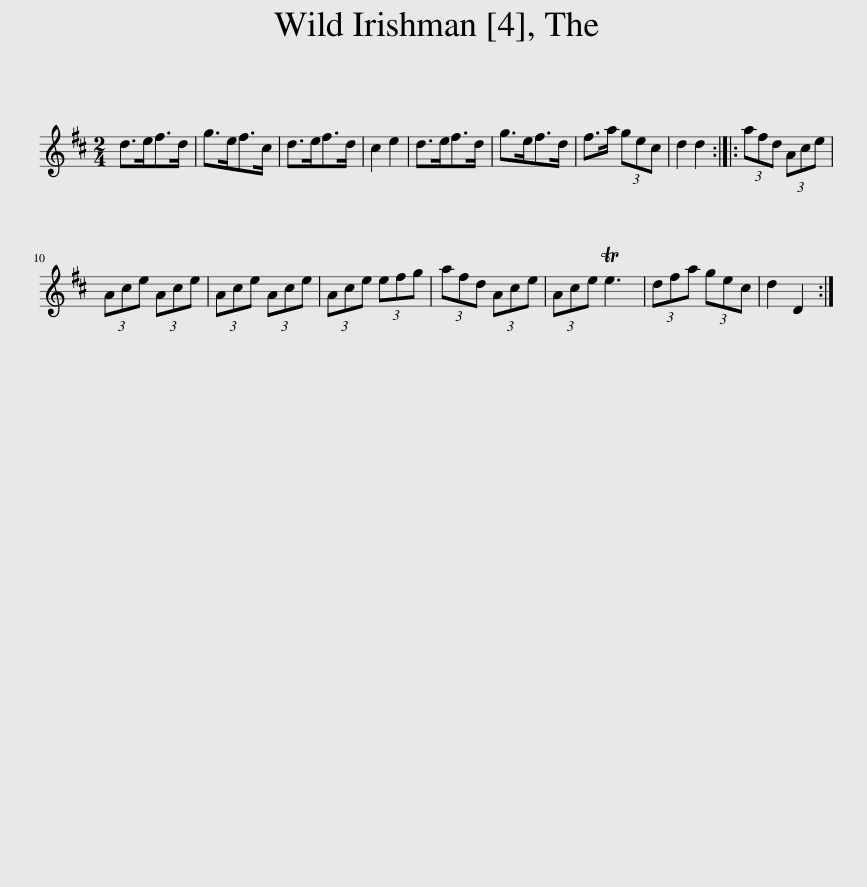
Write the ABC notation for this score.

X:1
L:1/8
M:2/4
I:linebreak $
K:D
V:1 treble
V:1
 d>ef>d | g>ef>c | d>ef>d | c2 e2 | d>ef>d | %5
 g>ef>d | f>a (3gec | d2 d2 :: (3afd (3Ace |$ (3Ace (3Ace | %10
 (3Ace (3Ace | (3Ace (3efg | (3afd (3Ace | (3Ace Te3 | (3dfa (3gec | %15
 d2 D2 :| %16
